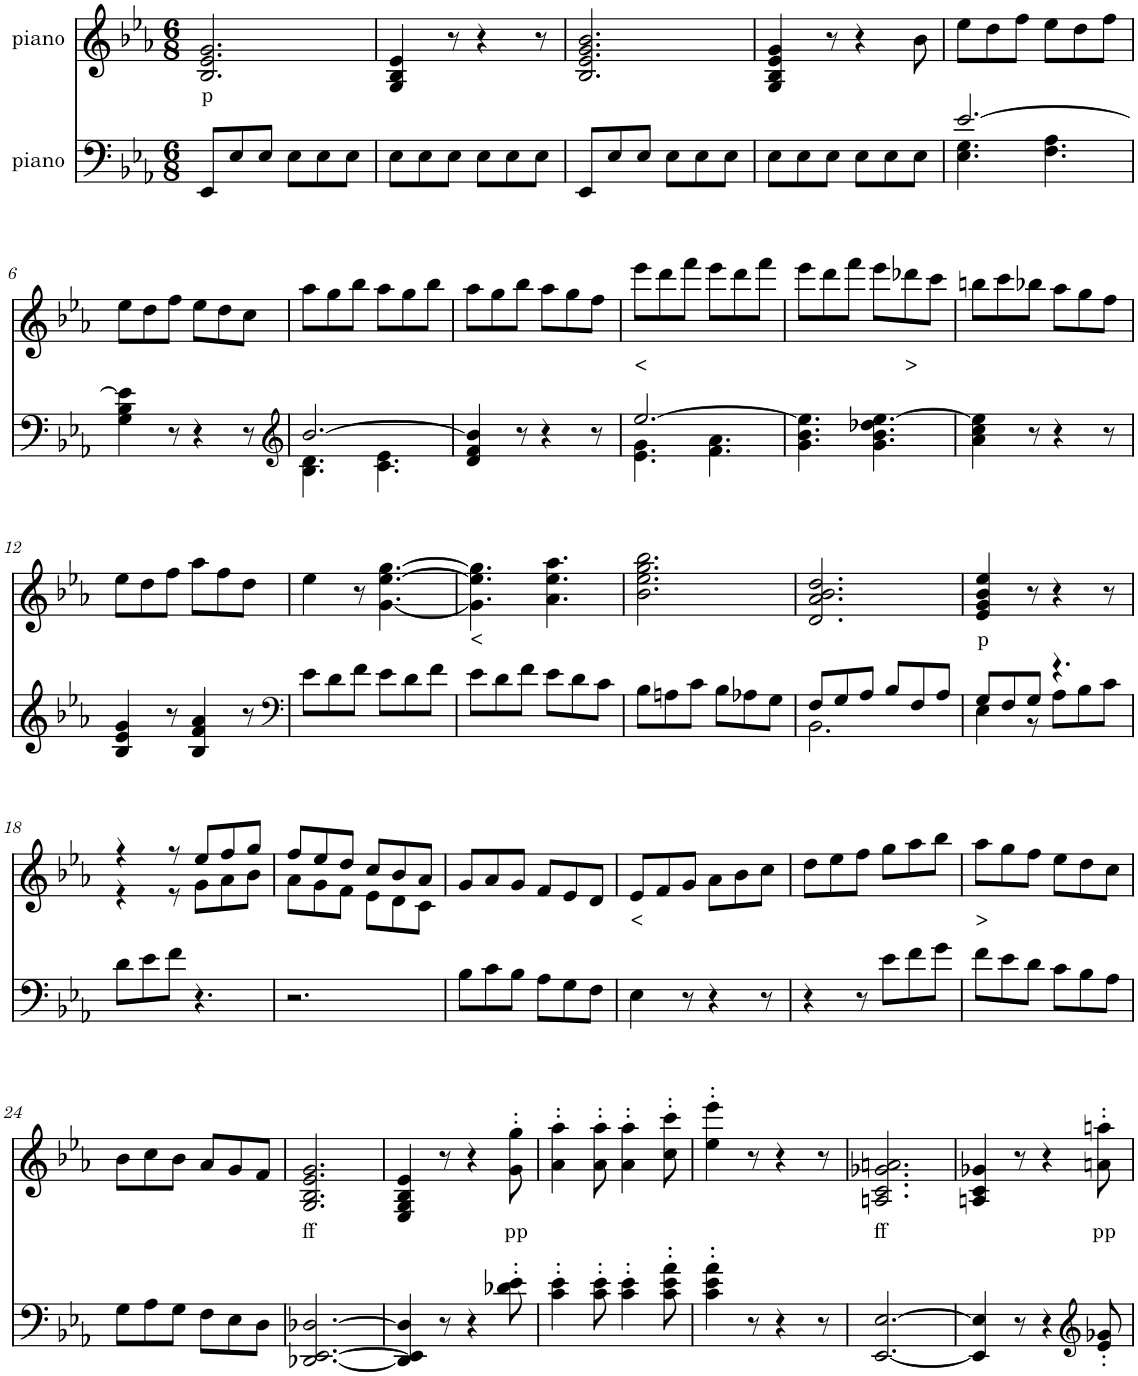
**kern	**kern	**text
*part2	*part1	*part1
*staff2	*staff1	*staff1
*I"piano	*I"piano	*
*I'Pno	*I'Pno	*
*clefF4	*clefG2	*
*k[b-e-a-]	*k[b-e-a-]	*
*E-:	*E-:	*
*M6/8	*M6/8	*
=1	=1	=1
!	!	!LO:LY:b
8EE-/L	2.B-/ 2.e-/ 2.g/	p
8E-/	.	.
8E-/J	.	.
8E-\L	.	.
8E-\	.	.
8E-\J	.	.
=2	=2	=2
8E-\L	4G/ 4B-/ 4e-/	.
8E-\	.	.
8E-\J	8r	.
8E-\L	4r	.
8E-\	.	.
8E-\J	8r	.
=3	=3	=3
8EE-/L	2.B-/ 2.e-/ 2.g/ 2.b-/	.
8E-/	.	.
8E-/J	.	.
8E-\L	.	.
8E-\	.	.
8E-\J	.	.
=4	=4	=4
8E-\L	4G/ 4B-/ 4e-/ 4g/	.
8E-\	.	.
8E-\J	8r	.
8E-\L	4r	.
8E-\	.	.
8E-\J	8b-\	.
=5	=5	=5
*^	*	*
[2.e-/	4.E-\ 4.G\	8ee-\L	.
.	.	8dd\	.
.	.	8ff\J	.
.	4.F\ 4.A-\	8ee-\L	.
.	.	8dd\	.
.	.	8ff\J	.
*v	*v	*	*
!!LO:LB:g=z
=6	=6	=6
4G\ 4B-\ 4e-\]	8ee-\L	.
.	8dd\	.
8r	8ff\J	.
4r	8ee-\L	.
.	8dd\	.
8r	8cc\J	.
=7	=7	=7
*clefG2	*	*
*^	*	*
[2.b-/	4.B-\ 4.d\	8aa-\L	.
.	.	8gg\	.
.	.	8bb-\J	.
.	4.c\ 4.e-\	8aa-\L	.
.	.	8gg\	.
.	.	8bb-\J	.
*v	*v	*	*
=8	=8	=8
4d/ 4f/ 4b-/]	8aa-\L	.
.	8gg\	.
8r	8bb-\J	.
4r	8aa-\L	.
.	8gg\	.
8r	8ff\J	.
=9	=9	=9
*^	*	*
!	!	!	!LO:LY:b
[2.ee-/	4.e-\ 4.g\	8eee-\L	<
.	.	8ddd\	.
.	.	8fff\J	.
.	4.f\ 4.a-\	8eee-\L	.
.	.	8ddd\	.
.	.	8fff\J	.
*v	*v	*	*
=10	=10	=10
4.g\ 4.b-\ 4.ee-\]	8eee-\L	.
.	8ddd\	.
.	8fff\J	.
4.g\ 4.b-\ 4.dd-X\ [4.ee-\	8eee-\L	.
!	!	!LO:LY:b
.	8ddd-X\	>
.	8ccc\J	.
=11	=11	=11
4a-\ 4cc\ 4ee-\]	8bbn\L	.
.	8ccc\	.
8r	8bb-X\J	.
4r	8aa-\L	.
.	8gg\	.
8r	8ff\J	.
!!LO:LB:g=z
=12	=12	=12
4B-/ 4e-/ 4g/	8ee-\L	.
.	8dd\	.
8r	8ff\J	.
4B-/ 4f/ 4a-/	8aa-\L	.
.	8ff\	.
8r	8dd\J	.
=13	=13	=13
*clefF4	*	*
8e-\L	4ee-\	.
8d\	.	.
8f\J	8r	.
8e-\L	[4.g\ [4.ee-\ [4.gg\	.
8d\	.	.
8f\J	.	.
=14	=14	=14
!	!	!LO:LY:b
8e-\L	4.g\] 4.ee-\] 4.gg\]	<
8d\	.	.
8f\J	.	.
8e-\L	4.a-\ 4.ee-\ 4.aa-\	.
8d\	.	.
8c\J	.	.
=15	=15	=15
8B-\L	2.b-\ 2.ee-\ 2.gg\ 2.bb-\	.
8An\	.	.
8c\J	.	.
8B-\L	.	.
8A-X\	.	.
8G\J	.	.
=16	=16	=16
*^	*	*
8F/L	2.BB-\	2.d/ 2.a-/ 2.b-/ 2.dd/	.
8G/	.	.	.
8A-/J	.	.	.
8B-/L	.	.	.
8F/	.	.	.
8A-/J	.	.	.
=17	=17	=17	=17
!	!	!	!LO:LY:b
8G/L	4E-\	4e-/ 4g/ 4b-/ 4ee-/	p
8F/	.	.	.
8G/J	8r	8r	.
4.r	8A-\L	4r	.
.	8B-\	.	.
.	8c\J	8r	.
*v	*v	*	*
!!LO:LB:g=z
=18	=18	=18
*	*^	*
8d\L	4r	4r	.
8e-\	.	.	.
8f\J	8r	8r	.
4.r	8ee-/L	8g\L	.
.	8ff/	8a-\	.
.	8gg/J	8b-\J	.
=19	=19	=19	=19
2.r	8ff/L	8a-\L	.
.	8ee-/	8g\	.
.	8dd/J	8f\J	.
.	8cc/L	8e-\L	.
.	8b-/	8d\	.
.	8a-/J	8c\J	.
*	*v	*v	*
=20	=20	=20
8B-\L	8g/L	.
8c\	8a-/	.
8B-\J	8g/J	.
8A-\L	8f/L	.
8G\	8e-/	.
8F\J	8d/J	.
=21	=21	=21
!	!	!LO:LY:b
4E-\	8e-/L	<
.	8f/	.
8r	8g/J	.
4r	8a-\L	.
.	8b-\	.
8r	8cc\J	.
=22	=22	=22
4r	8dd\L	.
.	8ee-\	.
8r	8ff\J	.
8e-\L	8gg\L	.
8f\	8aa-\	.
8g\J	8bb-\J	.
=23	=23	=23
!	!	!LO:LY:b
8f\L	8aa-\L	>
8e-\	8gg\	.
8d\J	8ff\J	.
8c\L	8ee-\L	.
8B-\	8dd\	.
8A-\J	8cc\J	.
!!LO:LB:g=z
=24	=24	=24
8G\L	8b-\L	.
8A-\	8cc\	.
8G\J	8b-\J	.
8F\L	8a-/L	.
8E-\	8g/	.
8D\J	8f/J	.
=25	=25	=25
!	!	!LO:LY:b
[2.DD-X/ [2.EE-/ [2.D-X/	2.G/ 2.B-/ 2.e-/ 2.g/	ff
=26	=26	=26
4DD-/] 4EE-/] 4D-/]	4E-/ 4G/ 4B-/ 4e-/	.
8r	8r	.
4r	4r	.
!	!	!LO:LY:b
8d-X\' 8e-\'	8g\' 8gg\'	pp
=27	=27	=27
4c\' 4e-\'	4a-\' 4aa-\'	.
8c\' 8e-\'	8a-\' 8aa-\'	.
4c\' 4e-\'	4a-\' 4aa-\'	.
8c\' 8e-\' 8a-\'	8cc\' 8ccc\'	.
=28	=28	=28
4c\' 4e-\' 4a-\'	4ee-\' 4eee-\'	.
8r	8r	.
4r	4r	.
8r	8r	.
=29	=29	=29
!	!	!LO:LY:b
[2.EE-/ [2.E-/	2.An/ 2.c/ 2.g-X/ 2.an/	ff
=30	=30	=30
4EE-/] 4E-/]	4An/ 4c/ 4g-X/	.
8r	8r	.
4r	4r	.
*clefG2	*	*
!	!	!LO:LY:b
8e-/' 8g-X/'	8an\' 8aan\'	pp
=	=	=
*-	*-	*-
